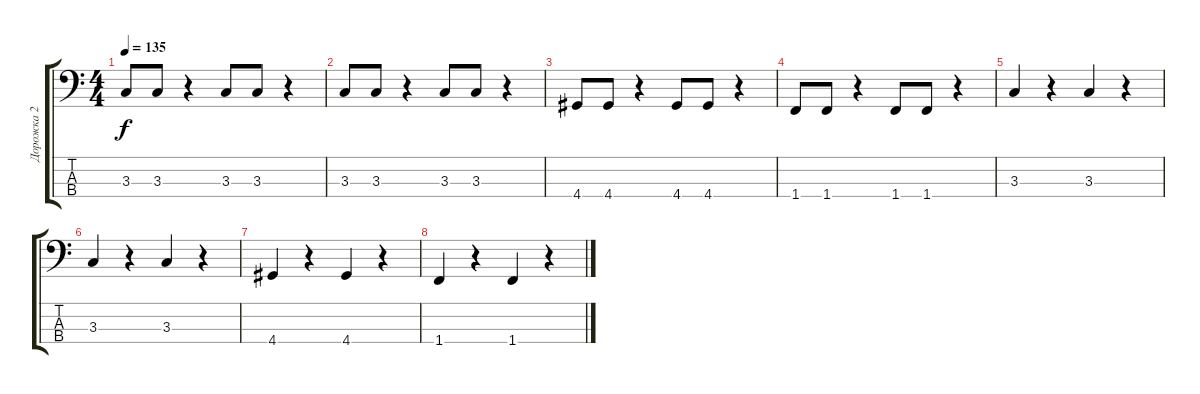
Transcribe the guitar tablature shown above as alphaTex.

\track ("Дорожка 2" "Дорожка 2") {instrument electricbassfinger}
\staff {score tabs}
\tuning (G2 D2 A1 E1) {hide}
\ts (4 4)
\tempo 135
\clef f4
\ks c
3.3.8{dy f} 3.3.8 r.4 3.3.8 3.3.8 r.4 |
3.3.8 3.3.8 r.4 3.3.8 3.3.8 r.4 |
4.4.8 4.4.8 r.4 4.4.8 4.4.8 r.4 |
1.4.8 1.4.8 r.4 1.4.8 1.4.8 r.4 |
3.3.4 r.4 3.3.4 r.4 |
3.3.4 r.4 3.3.4 r.4 |
4.4.4 r.4 4.4.4 r.4 |
1.4.4 r.4 1.4.4 r.4
